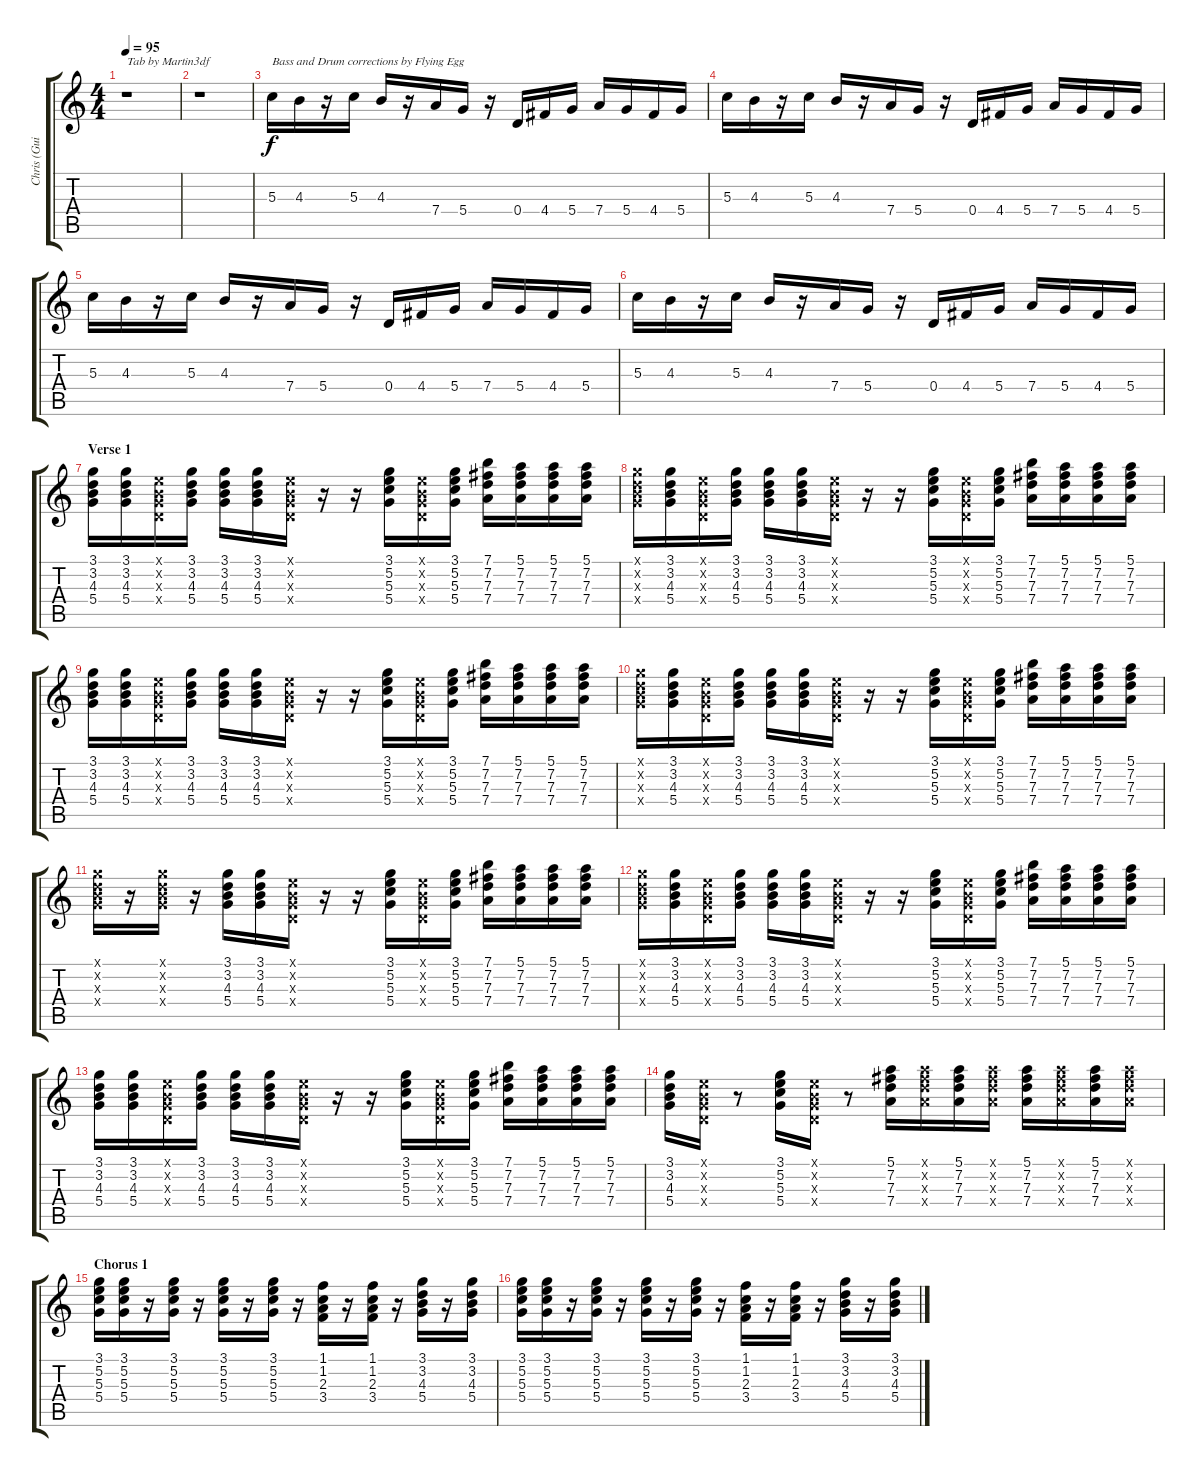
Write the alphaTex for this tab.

\track ("Chris (Guitar)" "Chris (Gui") {instrument electricguitarclean}
\staff {score tabs}
\tuning (E4 B3 G3 D3 A2 E2) {hide}
\ts (4 4)
\tempo 95
\clef g2
\ks c
r.1{txt "Tab by Martin3df" dy f instrument electricguitarclean} |
r.1 |
5.3.16{txt "Bass and Drum corrections by Flying Egg"} 4.3.16 r.16 5.3.16 4.3.16 r.16 7.4.16 5.4.16 r.16 0.4.16 4.4.16 5.4.16 7.4.16 5.4.16 4.4.16 5.4.16 |
5.3.16 4.3.16 r.16 5.3.16 4.3.16 r.16 7.4.16 5.4.16 r.16 0.4.16 4.4.16 5.4.16 7.4.16 5.4.16 4.4.16 5.4.16 |
5.3.16 4.3.16 r.16 5.3.16 4.3.16 r.16 7.4.16 5.4.16 r.16 0.4.16 4.4.16 5.4.16 7.4.16 5.4.16 4.4.16 5.4.16 |
5.3.16 4.3.16 r.16 5.3.16 4.3.16 r.16 7.4.16 5.4.16 r.16 0.4.16 4.4.16 5.4.16 7.4.16 5.4.16 4.4.16 5.4.16 |
\section ("" "Verse 1")
(3.1 3.2 4.3 5.4).16 (3.1 3.2 4.3 5.4).16 (0.1{x} 0.2{x} 0.3{x} 0.4{x}).16 (3.1 3.2 4.3 5.4).16 (3.1 3.2 4.3 5.4).16 (3.1 3.2 4.3 5.4).16 (0.1{x} 0.2{x} 0.3{x} 0.4{x}).16 r.16 r.16 (3.1 5.2 5.3 5.4).16 (0.1{x} 0.2{x} 0.3{x} 0.4{x}).16 (3.1 5.2 5.3 5.4).16 (7.1 7.2 7.3 7.4).16 (5.1 7.2 7.3 7.4).16 (5.1 7.2 7.3 7.4).16 (5.1 7.2 7.3 7.4).16 |
(3.1{x} 3.2{x} 4.3{x} 5.4{x}).16 (3.1 3.2 4.3 5.4).16 (0.1{x} 0.2{x} 0.3{x} 0.4{x}).16 (3.1 3.2 4.3 5.4).16 (3.1 3.2 4.3 5.4).16 (3.1 3.2 4.3 5.4).16 (0.1{x} 0.2{x} 0.3{x} 0.4{x}).16 r.16 r.16 (3.1 5.2 5.3 5.4).16 (0.1{x} 0.2{x} 0.3{x} 0.4{x}).16 (3.1 5.2 5.3 5.4).16 (7.1 7.2 7.3 7.4).16 (5.1 7.2 7.3 7.4).16 (5.1 7.2 7.3 7.4).16 (5.1 7.2 7.3 7.4).16 |
(3.1 3.2 4.3 5.4).16 (3.1 3.2 4.3 5.4).16 (0.1{x} 0.2{x} 0.3{x} 0.4{x}).16 (3.1 3.2 4.3 5.4).16 (3.1 3.2 4.3 5.4).16 (3.1 3.2 4.3 5.4).16 (0.1{x} 0.2{x} 0.3{x} 0.4{x}).16 r.16 r.16 (3.1 5.2 5.3 5.4).16 (0.1{x} 0.2{x} 0.3{x} 0.4{x}).16 (3.1 5.2 5.3 5.4).16 (7.1 7.2 7.3 7.4).16 (5.1 7.2 7.3 7.4).16 (5.1 7.2 7.3 7.4).16 (5.1 7.2 7.3 7.4).16 |
(3.1{x} 3.2{x} 4.3{x} 5.4{x}).16 (3.1 3.2 4.3 5.4).16 (0.1{x} 0.2{x} 0.3{x} 0.4{x}).16 (3.1 3.2 4.3 5.4).16 (3.1 3.2 4.3 5.4).16 (3.1 3.2 4.3 5.4).16 (0.1{x} 0.2{x} 0.3{x} 0.4{x}).16 r.16 r.16 (3.1 5.2 5.3 5.4).16 (0.1{x} 0.2{x} 0.3{x} 0.4{x}).16 (3.1 5.2 5.3 5.4).16 (7.1 7.2 7.3 7.4).16 (5.1 7.2 7.3 7.4).16 (5.1 7.2 7.3 7.4).16 (5.1 7.2 7.3 7.4).16 |
(3.1{x} 3.2{x} 4.3{x} 5.4{x}).16 r.16 (3.1{x} 3.2{x} 4.3{x} 5.4{x}).16 r.16 (3.1 3.2 4.3 5.4).16 (3.1 3.2 4.3 5.4).16 (0.1{x} 0.2{x} 0.3{x} 0.4{x}).16 r.16 r.16 (3.1 5.2 5.3 5.4).16 (0.1{x} 0.2{x} 0.3{x} 0.4{x}).16 (3.1 5.2 5.3 5.4).16 (7.1 7.2 7.3 7.4).16 (5.1 7.2 7.3 7.4).16 (5.1 7.2 7.3 7.4).16 (5.1 7.2 7.3 7.4).16 |
(3.1{x} 3.2{x} 4.3{x} 5.4{x}).16 (3.1 3.2 4.3 5.4).16 (0.1{x} 0.2{x} 0.3{x} 0.4{x}).16 (3.1 3.2 4.3 5.4).16 (3.1 3.2 4.3 5.4).16 (3.1 3.2 4.3 5.4).16 (0.1{x} 0.2{x} 0.3{x} 0.4{x}).16 r.16 r.16 (3.1 5.2 5.3 5.4).16 (0.1{x} 0.2{x} 0.3{x} 0.4{x}).16 (3.1 5.2 5.3 5.4).16 (7.1 7.2 7.3 7.4).16 (5.1 7.2 7.3 7.4).16 (5.1 7.2 7.3 7.4).16 (5.1 7.2 7.3 7.4).16 |
(3.1 3.2 4.3 5.4).16 (3.1 3.2 4.3 5.4).16 (0.1{x} 0.2{x} 0.3{x} 0.4{x}).16 (3.1 3.2 4.3 5.4).16 (3.1 3.2 4.3 5.4).16 (3.1 3.2 4.3 5.4).16 (0.1{x} 0.2{x} 0.3{x} 0.4{x}).16 r.16 r.16 (3.1 5.2 5.3 5.4).16 (0.1{x} 0.2{x} 0.3{x} 0.4{x}).16 (3.1 5.2 5.3 5.4).16 (7.1 7.2 7.3 7.4).16 (5.1 7.2 7.3 7.4).16 (5.1 7.2 7.3 7.4).16 (5.1 7.2 7.3 7.4).16 |
(3.1 3.2 4.3 5.4).16 (0.1{x} 0.2{x} 0.3{x} 0.4{x}).16 r.8 (3.1 5.2 5.3 5.4).16 (0.1{x} 0.2{x} 0.3{x} 0.4{x}).16 r.8 (5.1 7.2 7.3 7.4).16 (5.1{x} 7.2{x} 7.3{x} 7.4{x}).16 (5.1 7.2 7.3 7.4).16 (5.1{x} 7.2{x} 7.3{x} 7.4{x}).16 (5.1 7.2 7.3 7.4).16 (5.1{x} 7.2{x} 7.3{x} 7.4{x}).16 (5.1 7.2 7.3 7.4).16 (5.1{x} 7.2{x} 7.3{x} 7.4{x}).16 |
\section ("" "Chorus 1")
(3.1 5.2 5.3 5.4).16 (3.1 5.2 5.3 5.4).16 r.16 (3.1 5.2 5.3 5.4).16 r.16 (3.1 5.2 5.3 5.4).16 r.16 (3.1 5.2 5.3 5.4).16 r.16 (1.1 1.2 2.3 3.4).16 r.16 (1.1 1.2 2.3 3.4).16 r.16 (3.1 3.2 4.3 5.4).16 r.16 (3.1 3.2 4.3 5.4).16 |
(3.1 5.2 5.3 5.4).16 (3.1 5.2 5.3 5.4).16 r.16 (3.1 5.2 5.3 5.4).16 r.16 (3.1 5.2 5.3 5.4).16 r.16 (3.1 5.2 5.3 5.4).16 r.16 (1.1 1.2 2.3 3.4).16 r.16 (1.1 1.2 2.3 3.4).16 r.16 (3.1 3.2 4.3 5.4).16 r.16 (3.1 3.2 4.3 5.4).16
